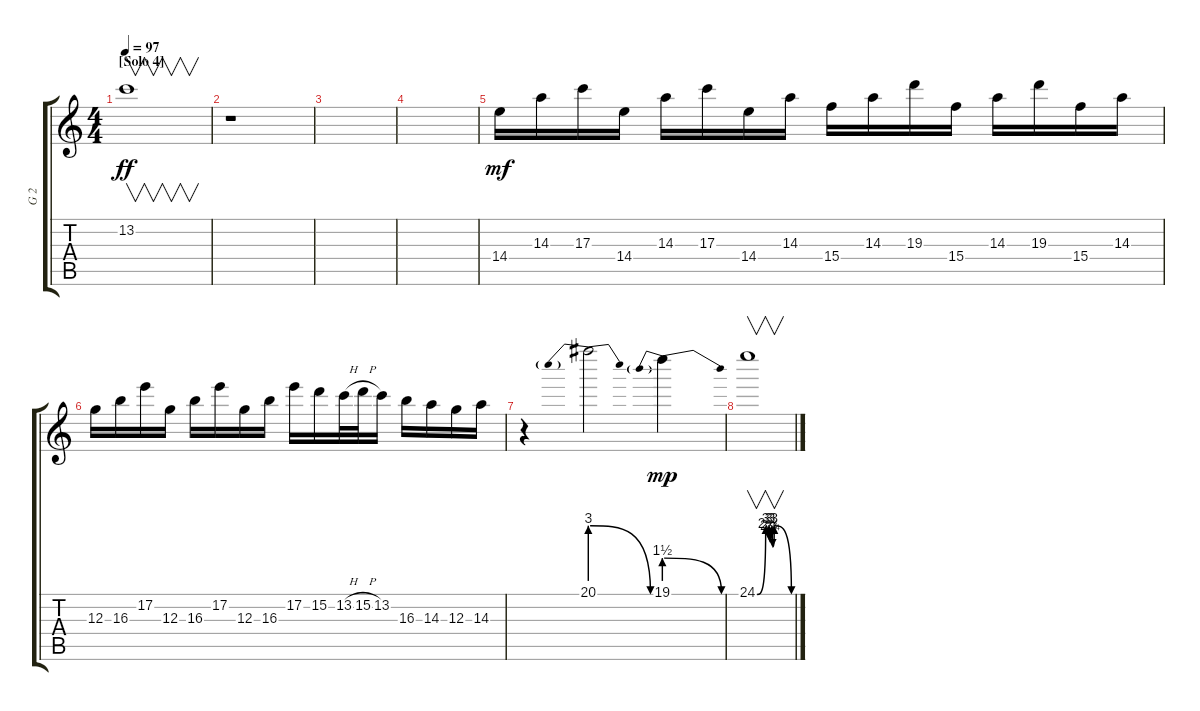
\track ("G 2" "G 2") {instrument distortionguitar}
\staff {score tabs}
\tuning (E4 B3 G3 D3 A2 E2) {hide}
\ts (4 4)
\section ("" "[Solo 4]")
\tempo 97
\clef g2
\ks c
13.2.1{v dy ff volume 4} |
r.1{volume 13} |
|
|
14.4.16{dy mf} 14.3.16 17.3.16 14.4.16 14.3.16 17.3.16 14.4.16 14.3.16 15.4.16 14.3.16 19.3.16 15.4.16 14.3.16 19.3.16 15.4.16 14.3.16 |
12.3.16 16.3.16 17.2.16 12.3.16 16.3.16 17.2.16 12.3.16 16.3.16 17.2.16 15.2.16 13.2{h}.32 15.2{h}.32 13.2.16 16.3.16 14.3.16 12.3.16 14.3.16 |
r.4 20.1{be (prebendrelease 0 12 60 0)}.2 19.1{be (prebendrelease 0 6 60 0)}.4{dy mp} |
24.1{be (custom 0 0 15 12 18 10 20 12 22 9 25 12 27 8 30 12 60 0)}.1{v}
